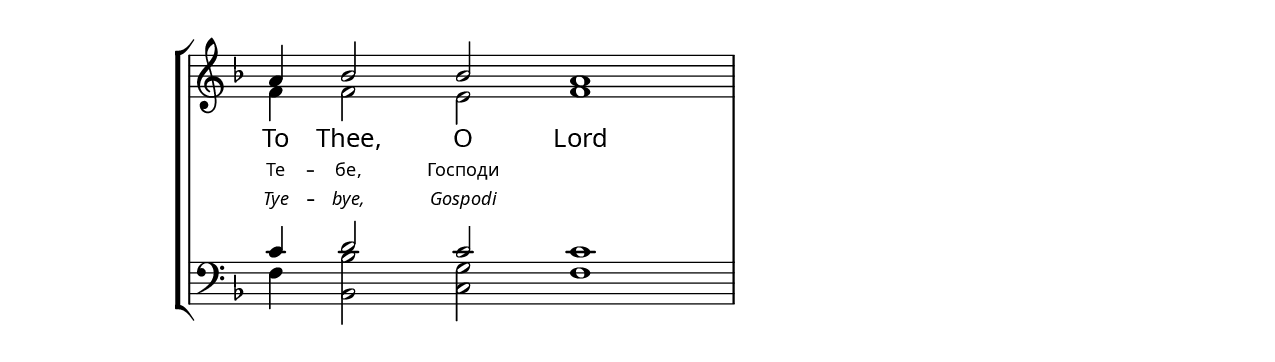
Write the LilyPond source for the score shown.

\version "2.24.4"

\paper {
    #(set-paper-size "letter")
    page-breaking = #ly:optimal-breaking
    ragged-last-bottom = ##t
    right-margin = 17\mm
    left-margin = 17\mm
    #(define fonts
        (set-global-fonts
            #:roman "EB Garamond SemiBold"
    ))
}

keyTime = { \key f \major}

SopMusic    = \relative {a'4 bes2 bes2 a1}
AltoMusic   = \relative {f'4 f2 e2 f1}
TenorMusic  = \relative {c'4  d2 c2 c1}
BassMusic   = \relative {f4  <<bes2 bes,2>> <<c2 g'2>> f1}

VerseOne = \lyricmode {
    To Thee, O Lord
    }
VerseTwo = \lyricmode {
    \override LyricText.font-size = #'-2
    Те -- бе, Господи
    }
VerseThree = \lyricmode {
    \override LyricText.font-shape = #'italic
    \override LyricText.font-size = #'-2
    Tye -- bye, Gospodi
}

\score {
    \new StaffGroup <<
        \new Staff \with {midiInstrument = "choir aahs"} <<
            \clef "treble"
            \new Voice = "Sop"  { \voiceOne \keyTime \SopMusic \bar "|"}
            \new Voice = "Alto" { \voiceTwo \AltoMusic }
            \new Lyrics \lyricsto "Sop" { \VerseOne }
            \new Lyrics \lyricsto "Sop" { \VerseTwo }
            \new Lyrics \lyricsto "Sop" { \VerseThree }
        >>
        \new Staff \with {midiInstrument = "choir aahs"} <<
            \clef "bass"
            \new Voice = "Tenor" { \voiceOne \keyTime \TenorMusic \bar "|"}
            \new Voice = "Bass" { \voiceTwo \BassMusic} 
        >>
    >>
    \layout {
        \context {
            \Staff
                \remove Time_signature_engraver
                measureBarType = #'()
                forbidBreakBetweenBarLines = ##f
        }
        \context {
            \Score
            \override SpacingSpanner spacing-increment = 4
        }
        \context {
            \Lyrics
                \override LyricSpace.minimum-distance = #1.0
        }
    }
    \midi {
        \tempo 4 = 120
    }
}
